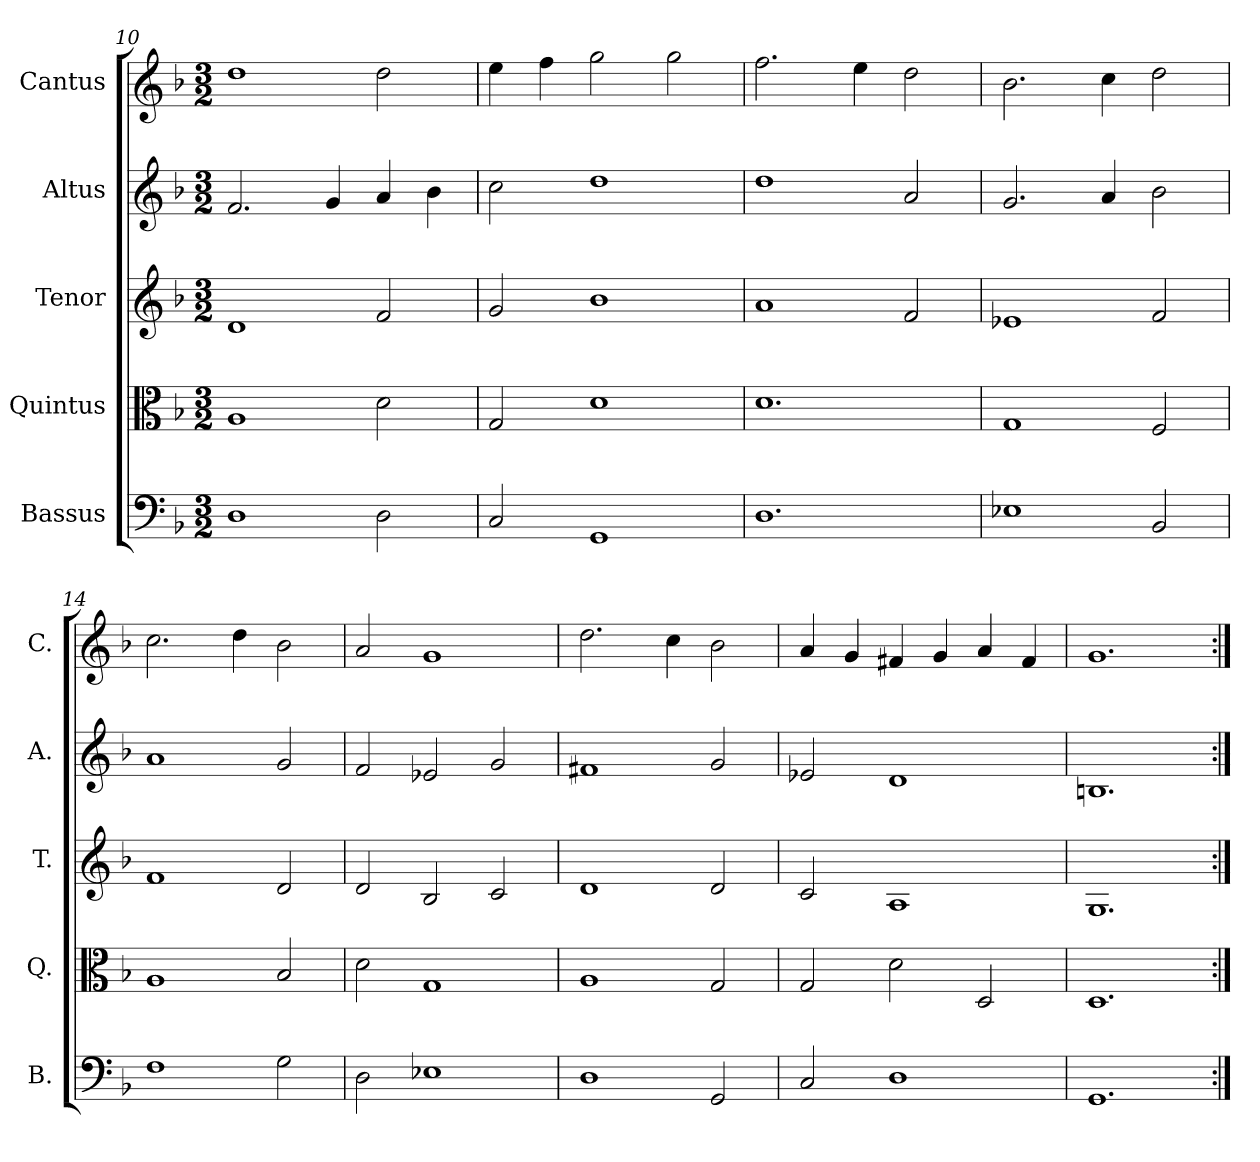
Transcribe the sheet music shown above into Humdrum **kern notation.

**kern	**kern	**kern	**kern	**kern
*part5	*part4	*part3	*part2	*part1
*staff5	*staff4	*staff3	*staff2	*staff1
*I"Bassus	*I"Quintus	*I"Tenor	*I"Altus	*I"Cantus
*I'B.	*I'Q.	*I'T.	*I'A.	*I'C.
!!LO:LB:g=z
*clefF4	*clefC3	*clefG2	*clefG2	*clefG2
*k[b-]	*k[b-]	*k[b-]	*k[b-]	*k[b-]
*F:	*F:	*F:	*F:	*F:
*M3/2	*M3/2	*M3/2	*M3/2	*M3/2
=10	=10	=10	=10	=10
1D\	1A/	1d/	2.f/	1dd\
.	.	.	4g/	.
2D\	2d\	2f/	4a/	2dd\
.	.	.	4b-\	.
=11	=11	=11	=11	=11
2C/	2G/	2g/	2cc\	4ee\
.	.	.	.	4ff\
1GG/	1d\	1b-\	1dd\	2gg\
.	.	.	.	2gg\
=12	=12	=12	=12	=12
1.D\	1.d\	1a/	1dd\	2.ff\
.	.	.	.	4ee\
.	.	2f/	2a/	2dd\
=13	=13	=13	=13	=13
1E-X\	1G/	1e-X/	2.g/	2.b-\
.	.	.	4a/	4cc\
2BB-/	2F/	2f/	2b-\	2dd\
=14	=14	=14	=14	=14
1F\	1A/	1f/	1a/	2.cc\
.	.	.	.	4dd\
2G\	2B-/	2d/	2g/	2b-\
=15	=15	=15	=15	=15
2D\	2d\	2d/	2f/	2a/
1E-X\	1G/	2B-/	2e-X/	1g/
.	.	2c/	2g/	.
=16	=16	=16	=16	=16
1D\	1A/	1d/	1f#X/	2.dd\
.	.	.	.	4cc\
2GG/	2G/	2d/	2g/	2b-\
=17	=17	=17	=17	=17
2C/	2G/	2c/	2e-X/	4a/
.	.	.	.	4g/
1D\	2d\	1A/	1d/	4f#X/
.	.	.	.	4g/
.	2D/	.	.	4a/
.	.	.	.	4f#/
=18	=18	=18	=18	=18
1.GG/	1.D/	1.G/	1.Bn/	1.g/
=:|!	=:|!	=:|!	=:|!	=:|!
*-	*-	*-	*-	*-
